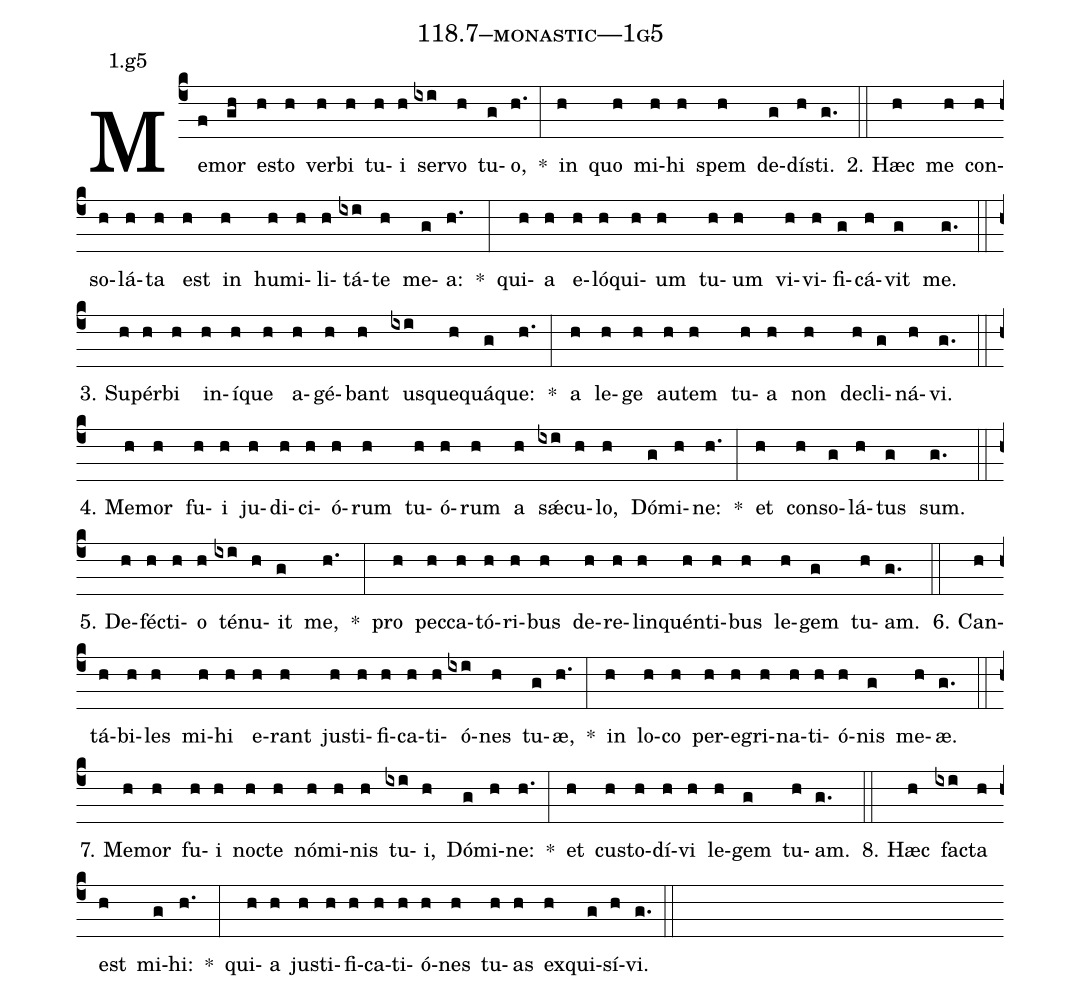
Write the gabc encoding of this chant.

name: 118.7--monastic---1g5;
annotation: 1.g5;
%%
(c4)Me(f)mor(gh) es(h)to(h) ver(h)bi(h) tu(h)i(h) ser(ixi)vo(h) tu(g)o,(h.) *(:) in(h) quo(h) mi(h)hi(h) spem(h) de(g)dís(h)ti.(g.) (::)
2. Hæc(h) me(h) con(h)so(h)lá(h)ta(h) est(h) in(h) hu(h)mi(h)li(h)tá(ixi)te(h) me(g)a:(h.) *(:) qui(h)a(h) e(h)ló(h)qui(h)um(h) tu(h)um(h) vi(h)vi(h)fi(g)cá(h)vit(g) me.(g.) (::)
3. Su(h)pér(h)bi(h) in(h)í(h)que(h) a(h)gé(h)bant(h) us(ixi)que(h)quá(g)que:(h.) *(:) a(h) le(h)ge(h) au(h)tem(h) tu(h)a(h) non(h) de(h)cli(g)ná(h)vi.(g.) (::)
4. Me(h)mor(h) fu(h)i(h) ju(h)di(h)ci(h)ó(h)rum(h) tu(h)ó(h)rum(h) a(h) sǽ(ixi)cu(h)lo,(h) Dó(g)mi(h)ne:(h.) *(:) et(h) con(h)so(g)lá(h)tus(g) sum.(g.) (::)
5. De(h)féc(h)ti(h)o(h) té(ixi)nu(h)it(g) me,(h.) *(:) pro(h) pec(h)ca(h)tó(h)ri(h)bus(h) de(h)re(h)lin(h)quén(h)ti(h)bus(h) le(h)gem(g) tu(h)am.(g.) (::)
6. Can(h)tá(h)bi(h)les(h) mi(h)hi(h) e(h)rant(h) jus(h)ti(h)fi(h)ca(h)ti(h)ó(ixi)nes(h) tu(g)æ,(h.) *(:) in(h) lo(h)co(h) per(h)e(h)gri(h)na(h)ti(h)ó(h)nis(g) me(h)æ.(g.) (::)
7. Me(h)mor(h) fu(h)i(h) noc(h)te(h) nó(h)mi(h)nis(h) tu(ixi)i,(h) Dó(g)mi(h)ne:(h.) *(:) et(h) cus(h)to(h)dí(h)vi(h) le(h)gem(g) tu(h)am.(g.) (::)
8. Hæc(h) fac(ixi)ta(h) est(h) mi(g)hi:(h.) *(:) qui(h)a(h) jus(h)ti(h)fi(h)ca(h)ti(h)ó(h)nes(h) tu(h)as(h) ex(h)qui(g)sí(h)vi.(g.) (::)
